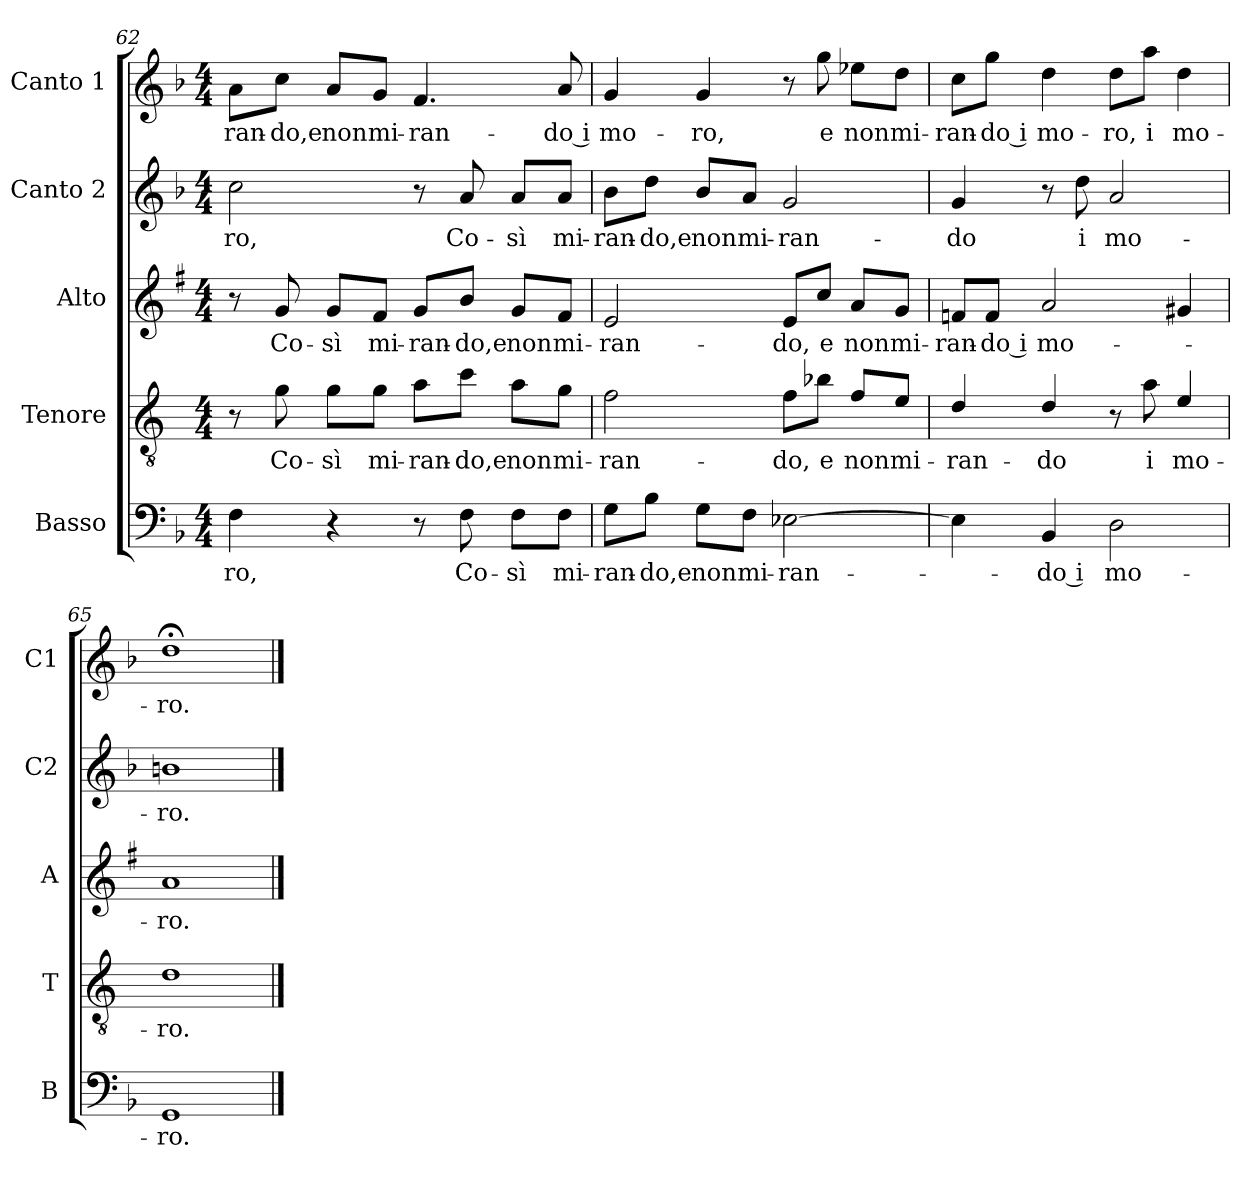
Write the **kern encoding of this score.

**kern	**text	**kern	**text	**kern	**text	**kern	**text	**kern	**text
*part5	*part5	*part4	*part4	*part3	*part3	*part2	*part2	*part1	*part1
*staff5	*staff5	*staff4	*staff4	*staff3	*staff3	*staff2	*staff2	*staff1	*staff1
*I"Basso	*	*I"Tenore	*	*I"Alto	*	*I"Canto 2	*	*I"Canto 1	*
*I'B	*	*I'T	*	*I'A	*	*I'C2	*	*I'C1	*
!!LO:LB:g=z
*clefF4	*	*clefGv2	*	*clefG2	*	*clefG2	*	*clefG2	*
*	*	*ITrd4c7	*	*ITrd1c2	*	*	*	*	*
*k[b-]	*	*k[b-]	*	*k[b-]	*	*k[b-]	*	*k[b-]	*
*F:	*	*F:	*	*F:	*	*F:	*	*F:	*
*M4/4	*	*M4/4	*	*M4/4	*	*M4/4	*	*M4/4	*
=62	=62	=62	=62	=62	=62	=62	=62	=62	=62
!	!LO:LY:b	!	!	!	!	!	!LO:LY:b	!	!LO:LY:b
4F\	-ro,	8r	.	8r	.	2cc\	-ro,	8a\L	-ran-
!	!	!	!LO:LY:b	!	!LO:LY:b	!	!	!	!LO:LY:b
.	.	8c\	Co-	8f/	Co-	.	.	8cc\J	-do,e
!	!	!	!LO:LY:b	!	!LO:LY:b	!	!	!	!LO:LY:b
4r	.	8c\L	-sì	8f/L	-sì	.	.	8a/L	non
!	!	!	!LO:LY:b	!	!LO:LY:b	!	!	!	!LO:LY:b
.	.	8c\J	mi-	8e/J	mi-	.	.	8g/J	mi-
!	!	!	!LO:LY:b	!	!LO:LY:b	!	!	!	!LO:LY:b
8r	.	8d\L	-ran-	8f/L	-ran-	8r	.	4.f/	-ran-
!	!LO:LY:b	!	!LO:LY:b	!	!LO:LY:b	!	!LO:LY:b	!	!
8F\	Co-	8f\J	-do,e	8a/J	-do,e	8a/	Co-	.	.
!	!LO:LY:b	!	!LO:LY:b	!	!LO:LY:b	!	!LO:LY:b	!	!
8F\L	-sì	8d\L	non	8f/L	non	8a/L	-sì	.	.
!	!LO:LY:b	!	!LO:LY:b	!	!LO:LY:b	!	!LO:LY:b	!	!LO:LY:b
8F\J	mi-	8c\J	mi-	8e/J	mi-	8a/J	mi-	8a/	-do i
=63	=63	=63	=63	=63	=63	=63	=63	=63	=63
!	!LO:LY:b	!	!LO:LY:b	!	!LO:LY:b	!	!LO:LY:b	!	!LO:LY:b
8G\L	-ran-	2B-\	-ran-	2d/	-ran-	8b-\L	-ran-	4g/	mo-
!	!LO:LY:b	!	!	!	!	!	!LO:LY:b	!	!
8B-\J	-do,e	.	.	.	.	8dd\J	-do,e	.	.
!	!LO:LY:b	!	!	!	!	!	!LO:LY:b	!	!LO:LY:b
8G\L	non	.	.	.	.	8b-/L	non	4g/	-ro,
!	!LO:LY:b	!	!	!	!	!	!LO:LY:b	!	!
8F\J	mi-	.	.	.	.	8a/J	mi-	.	.
!	!LO:LY:b	!	!LO:LY:b	!	!LO:LY:b	!	!LO:LY:b	!	!
[2E-X\	-ran-	8B-\L	-do,	8d/L	-do,	2g/	-ran-	8r	.
!	!	!	!LO:LY:b	!	!LO:LY:b	!	!	!	!LO:LY:b
.	.	8e-X\J	e	8b-/J	e	.	.	8gg\	e
!	!	!	!LO:LY:b	!	!LO:LY:b	!	!	!	!LO:LY:b
.	.	8B-/L	non	8g/L	non	.	.	8ee-X\L	non
!	!	!	!LO:LY:b	!	!LO:LY:b	!	!	!	!LO:LY:b
.	.	8A/J	mi-	8f/J	mi-	.	.	8dd\J	mi-
=64	=64	=64	=64	=64	=64	=64	=64	=64	=64
!	!	!	!LO:LY:b	!	!LO:LY:b	!	!LO:LY:b	!	!LO:LY:b
4E-\]	.	4G/	-ran-	8e-X/L	-ran-	4g/	-do	8cc\L	-ran-
!	!	!	!	!	!LO:LY:b	!	!	!	!LO:LY:b
.	.	.	.	8e-/J	-do i	.	.	8gg\J	-do i
!	!LO:LY:b	!	!LO:LY:b	!	!LO:LY:b	!	!	!	!LO:LY:b
4BB-/	-do i	4G/	-do	2g/	mo-	8r	.	4dd\	mo-
!	!	!	!	!	!	!	!LO:LY:b	!	!
.	.	.	.	.	.	8dd\	i	.	.
!	!LO:LY:b	!	!	!	!	!	!LO:LY:b	!	!LO:LY:b
2D\	mo-	8r	.	.	.	2a/	mo-	8dd\L	-ro,
!	!	!	!LO:LY:b	!	!	!	!	!	!LO:LY:b
.	.	8d\	i	.	.	.	.	8aa\J	i
!	!	!	!LO:LY:b	!	!	!	!	!	!LO:LY:b
.	.	4A/	mo-	4f#X/	.	.	.	4dd\	mo-
=65	=65	=65	=65	=65	=65	=65	=65	=65	=65
!	!LO:LY:b	!	!LO:LY:b	!	!LO:LY:b	!	!LO:LY:b	!	!LO:LY:b
1GG	-ro.	1G	-ro.	1g	-ro.	1bn	-ro.	1dd;<	-ro.
==	==	==	==	==	==	==	==	==	==
*-	*-	*-	*-	*-	*-	*-	*-	*-	*-
